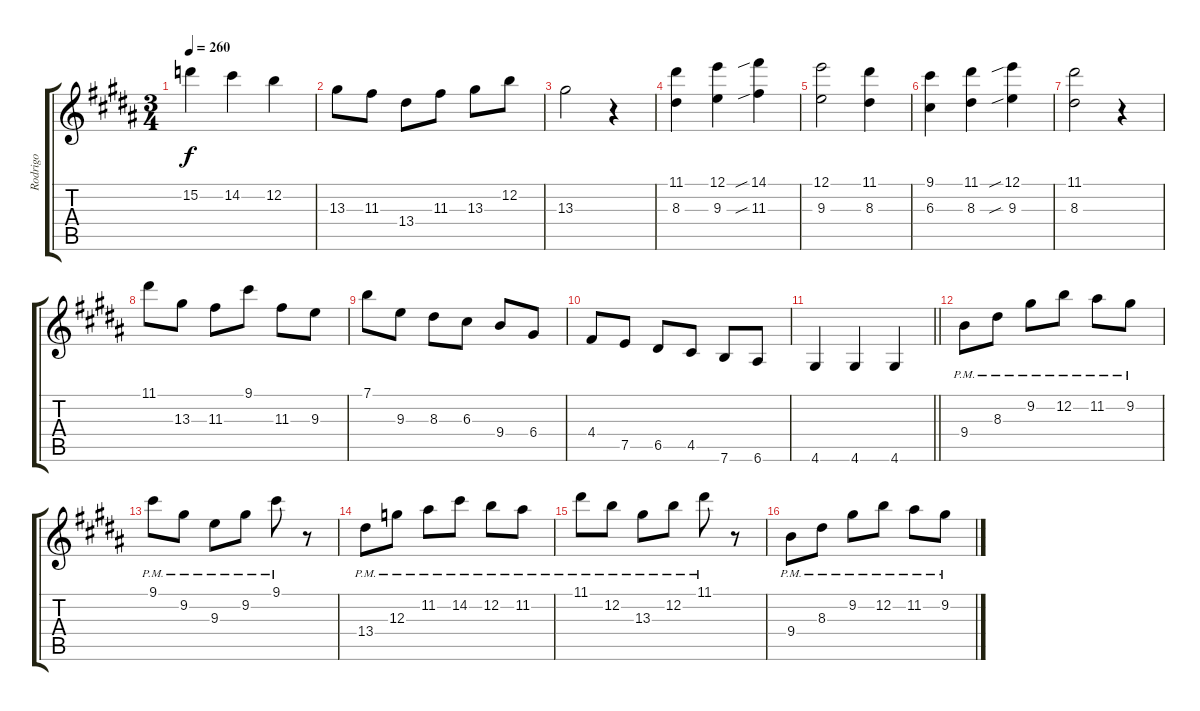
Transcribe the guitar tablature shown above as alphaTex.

\track ("Rodrigo" "Rodrigo") {instrument acousticguitarnylon}
\staff {score tabs}
\tuning (E4 B3 G3 D3 A2 E2) {hide}
\ts (3 4)
\tempo 260
\clef g2
\ks b
15.2.4{dy f} 14.2.4 12.2.4 |
13.3.8 11.3.8 13.4.8 11.3.8 13.3.8 12.2.8 |
13.3.2 r.4 |
(11.1 8.3).4 (12.1 9.3).4 (14.1{sib} 11.3{sib}).4 |
(12.1 9.3).2 (11.1 8.3).4 |
(9.1 6.3).4 (11.1 8.3).4 (12.1{sib} 9.3{sib}).4 |
(11.1 8.3).2 r.4 |
11.1.8 13.3.8 11.3.8 9.1.8 11.3.8 9.3.8 |
7.1.8 9.3.8 8.3.8 6.3.8 9.4.8 6.4.8 |
4.4.8 7.5.8 6.5.8 4.5.8 7.6.8 6.6.8 |
\barLineRight lightlight
4.6.4 4.6.4 4.6.4 |
9.4{pm}.8 8.3{pm}.8 9.2{pm}.8 12.2{pm}.8 11.2{pm}.8 9.2{pm}.8 |
9.1{pm}.8 9.2{pm}.8 9.3{pm}.8 9.2{pm}.8 9.1{pm}.8 r.8 |
13.4{pm}.8 12.3{pm}.8 11.2{pm}.8 14.2{pm}.8 12.2{pm}.8 11.2{pm}.8 |
11.1{pm}.8 12.2{pm}.8 13.3{pm}.8 12.2{pm}.8 11.1{pm}.8 r.8 |
9.4{pm}.8 8.3{pm}.8 9.2{pm}.8 12.2{pm}.8 11.2{pm}.8 9.2{pm}.8
